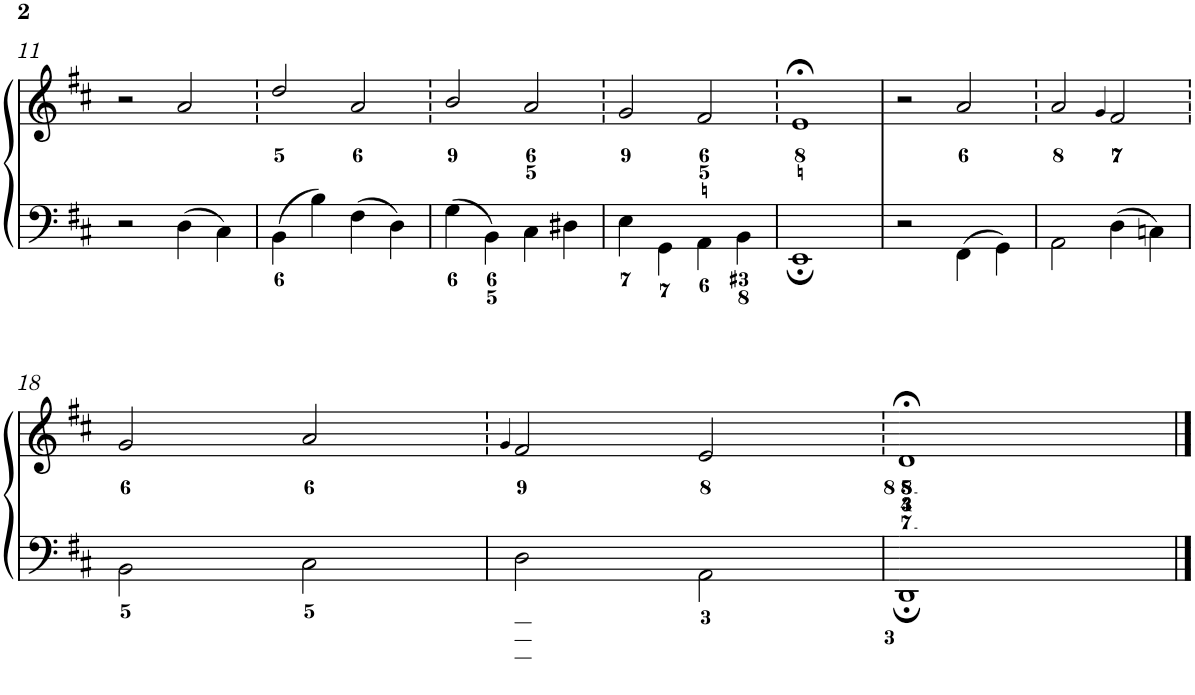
**kern	**kern
*part1	*part1
*staff2	*staff1
*I"Piano	*
*I'Pno.	*
!!LO:PB:g=z
*clefF4	*clefG2
*k[f#c#]	*k[f#c#]
*D:	*D:
*M4/4	*M4/4
*met(c)	*met(c)
=11	=11
2r	2r
4D\	2a/
4C#\	.
=12	=12
4BB\	2dd/
4B\	.
4F#\	2a/
4D\	.
=13	=13
4G\	2b/
4BB\	.
4C#\	2a/
4D#X\	.
=14	=14
4E\	2g/
4GG\	.
4AA\	2f#/
4BB\	.
=15	=15
1EE;	1e;<
=16	=16
2r	2r
4FF#\	2a/
4GG\	.
=17	=17
2AA\	2a/
.	4qg/
4D\	2f#/
4Cn\	.
!!LO:LB:g=z
=18	=18
2BB\	2g/
2C#\	2a/
=19	=19
.	4qg/
2D\	2f#/
2AA\	2e/
=20	=20
1DD;	1d;<
==	==
*-	*-
